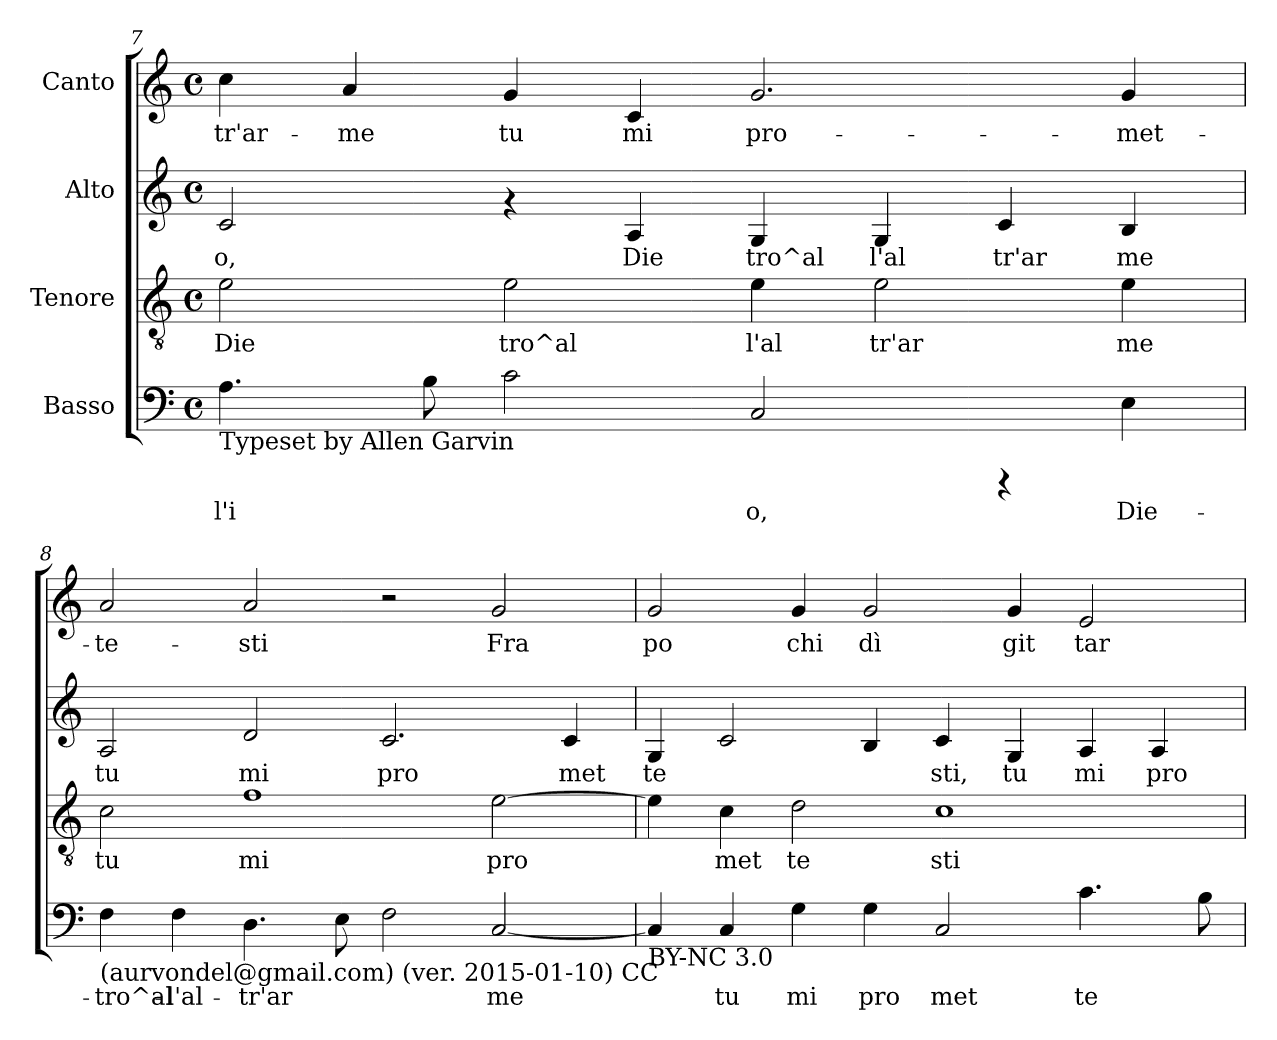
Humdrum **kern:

**kern	**text	**kern	**text	**kern	**text	**kern	**text
*part4	*part4	*part3	*part3	*part2	*part2	*part1	*part1
*staff4	*staff4	*staff3	*staff3	*staff2	*staff2	*staff1	*staff1
*I"Basso	*	*I"Tenore	*	*I"Alto	*	*I"Canto	*
*clefF4	*	*clefGv2	*	*clefG2	*	*clefG2	*
*k[]	*	*k[]	*	*k[]	*	*k[]	*
*C:	*	*C:	*	*C:	*	*C:	*
*M4/4	*	*M4/4	*	*M4/4	*	*M4/4	*
*met(c)	*	*met(c)	*	*met(c)	*	*met(c)	*
=7	=7	=7	=7	=7	=7	=7	=7
!LO:TX:b:t=Typeset by Allen Garvin	!	!	!	!	!	!	!
!	!LO:LY:b:cj	!	!LO:LY:b:cj	!	!LO:LY:b:cj	!	!LO:LY:b:cj
4.A\	-l'i-	2e\	Die	2c/	o,	4cc\	-tr'ar-
!	!	!	!	!	!	!	!LO:LY:b:cj
.	.	.	.	.	.	4a/	-me
!	!LO:LY:b:cj	!	!	!	!	!	!
8B\	--	.	.	.	.	.	.
!	!LO:LY:b:cj	!	!LO:LY:b:cj	!	!	!	!LO:LY:b:cj
2c\	--	2e\	tro^al	4rf	.	4g/	tu
!	!	!	!	!	!LO:LY:b:cj	!	!LO:LY:b:cj
.	.	.	.	4A/	Die	4c/	mi
!	!LO:LY:b:cj	!	!LO:LY:b:cj	!	!LO:LY:b:cj	!	!LO:LY:b:cj
2C/	-o,	4e\	l'al	4G/	tro^al	2.g/	pro-
!	!	!	!LO:LY:b:cj	!	!LO:LY:b:cj	!	!
.	.	2e\	tr'ar	4G/	l'al	.	.
!	!	!	!	!	!LO:LY:b:cj	!	!
4rCCC	.	.	.	4c/	tr'ar	.	.
!	!LO:LY:b:cj	!	!LO:LY:b:cj	!	!LO:LY:b:cj	!	!LO:LY:b:cj
4E\	Die-	4e\	me	4B/	me	4g/	-met-
=8	=8	=8	=8	=8	=8	=8	=8
!LO:TX:b:t=(aurvondel@gmail.com) (ver. 2015-01-10) CC	!	!	!	!	!	!	!
!	!LO:LY:b:cj	!	!LO:LY:b:cj	!	!LO:LY:b:cj	!	!LO:LY:b:cj
4F\	-tro^al-	2c\	tu	2A/	tu	2a/	-te-
!	!LO:LY:b:cj	!	!	!	!	!	!
4F\	-l'al-	.	.	.	.	.	.
!	!LO:LY:b:cj	!	!LO:LY:b:cj	!	!LO:LY:b:cj	!	!LO:LY:b:cj
4.D\	-tr'ar-	1f	mi	2d/	mi	2a/	-sti
!	!LO:LY:b:cj	!	!	!	!	!	!
8E\	--	.	.	.	.	.	.
!	!LO:LY:b:cj	!	!	!	!LO:LY:b:cj	!	!
2F\	--	.	.	2.c/	pro	2r	.
!	!LO:LY:b:cj	!	!LO:LY:b:cj	!	!	!	!LO:LY:b:cj
[>2C/	-me	[>2e\	pro	.	.	2g/	Fra
!	!	!	!	!	!LO:LY:b:cj	!	!
.	.	.	.	4c/	met	.	.
!!LO:PB:g=z
=9	=9	=9	=9	=9	=9	=9	=9
!LO:TX:b:t=BY-NC 3.0	!	!	!	!	!	!	!
!	!LO:LY:b:cj	!	!LO:LY:b:cj	!	!LO:LY:b:cj	!	!LO:LY:b:cj
4C/]	.	4e\]	.	4G/	te-	2g/	po
!	!LO:LY:b:cj	!	!LO:LY:b:cj	!	!LO:LY:b:cj	!	!
4C/	tu	4c\	met	2c/	--	.	.
!	!LO:LY:b:cj	!	!LO:LY:b:cj	!	!	!	!LO:LY:b:cj
4G\	mi	2d\	te	.	.	4g/	chi
!	!LO:LY:b:cj	!	!	!	!LO:LY:b:cj	!	!LO:LY:b:cj
4G\	pro	.	.	4B/	--	2g/	dì
!	!LO:LY:b:cj	!	!LO:LY:b:cj	!	!LO:LY:b:cj	!	!
2C/	met	1c	sti	4c/	-sti,	.	.
!	!	!	!	!	!LO:LY:b:cj	!	!LO:LY:b:cj
.	.	.	.	4G/	tu	4g/	git
!	!LO:LY:b:cj	!	!	!	!LO:LY:b:cj	!	!LO:LY:b:cj
4.c\	te	.	.	4A/	mi	2e/	tar
!	!	!	!	!	!LO:LY:b:cj	!	!
.	.	.	.	4A/	pro-	.	.
!	!LO:LY:b:cj	!	!	!	!	!	!
8B\	.	.	.	.	.	.	.
=	=	=	=	=	=	=	=
*-	*-	*-	*-	*-	*-	*-	*-
